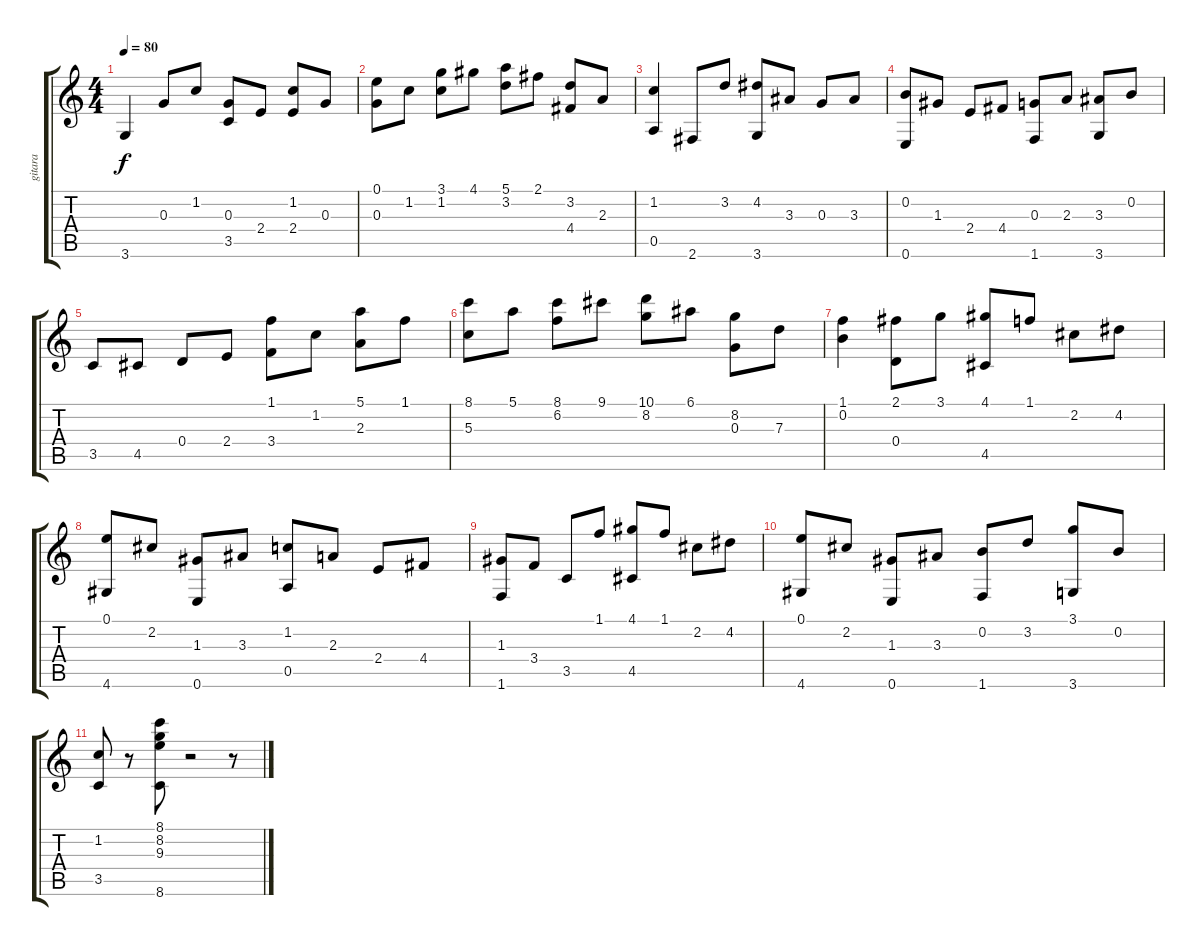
\track ("gitara" "gitara") {instrument acousticguitarnylon}
\staff {score tabs}
\tuning (E4 B3 G3 D3 A2 E2) {hide}
\ts (4 4)
\tempo 80
\clef g2
\ks c
3.6.4{dy f} 0.3.8 1.2.8 (0.3 3.5).8 2.4.8 (1.2 2.4).8 0.3.8 |
(0.1 0.3).8 1.2.8 (3.1 1.2).8 4.1.8 (5.1 3.2).8 2.1.8 (3.2 4.4).8 2.3.8 |
(1.2 0.5).4 2.6.8 3.2.8 (4.2 3.6).8 3.3.8 0.3.8 3.3.8 |
(0.2 0.6).8 1.3.8 2.4.8 4.4.8 (0.3 1.6).8 2.3.8 (3.3 3.6).8 0.2.8 |
3.5.8 4.5.8 0.4.8 2.4.8 (1.1 3.4).8 1.2.8 (5.1 2.3).8 1.1.8 |
(8.1 5.3).8 5.1.8 (8.1 6.2).8 9.1.8 (10.1 8.2).8 6.1.8 (8.2 0.3).8 7.3.8 |
(1.1 0.2).4 (2.1 0.4).8 3.1.8 (4.1 4.5).8 1.1.8 2.2.8 4.2.8 |
(0.1 4.6).8 2.2.8 (1.3 0.6).8 3.3.8 (1.2 0.5).8 2.3.8 2.4.8 4.4.8 |
(1.3 1.6).8 3.4.8 3.5.8 1.1.8 (4.1 4.5).8 1.1.8 2.2.8 4.2.8 |
(0.1 4.6).8 2.2.8 (1.3 0.6).8 3.3.8 (0.2 1.6).8 3.2.8 (3.1 3.6).8 0.2.8 |
(1.2 3.5).8 r.8 (8.1 8.2 9.3 8.6).8 r.2 r.8
